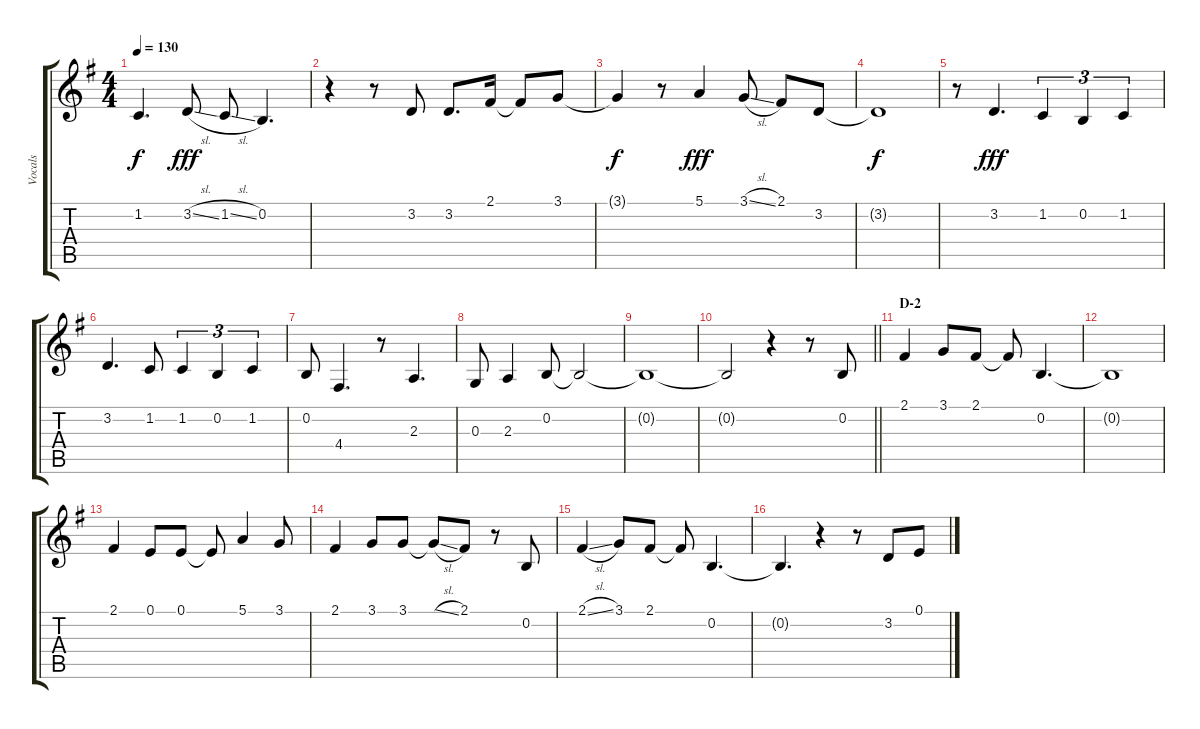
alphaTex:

\track ("Vocals" "Vocals") {instrument voiceoohs}
\staff {score tabs}
\tuning (E4 B3 G3 D3 A2 E2) {hide}
\ts (4 4)
\tempo 130
\clef g2
\ks g
1.2{t}.4{d dy f} 3.2{sl}.8{dy fff} 1.2{sl}.8 0.2.4{d} |
r.4 r.8 3.2.8 3.2.8{d} 2.1.16 2.1{t}.8 3.1.8 |
3.1{t}.4{dy f} r.8 5.1.4{dy fff} 3.1{sl}.8 2.1.8 3.2.8 |
3.2{t}.1{dy f} |
r.8 3.2.4{d dy fff} 1.2.4{tu (3 2)} 0.2.4{tu (3 2)} 1.2.4{tu (3 2)} |
3.2.4{d} 1.2.8 1.2.4{tu (3 2)} 0.2.4{tu (3 2)} 1.2.4{tu (3 2)} |
0.2.8 4.4.4{d} r.8 2.3.4{d} |
0.3.8 2.3.4 0.2.8 0.2{t}.2 |
0.2{t}.1 |
\barLineRight lightlight
0.2{t}.2 r.4 r.8 0.2.8 |
\section ("" "D-2")
2.1.4 3.1.8 2.1.8 2.1{t}.8 0.2.4{d} |
0.2{t}.1 |
2.1.4 0.1.8 0.1.8 0.1{t}.8 5.1.4 3.1.8 |
2.1.4 3.1.8 3.1.8 3.1{sl t}.8 2.1.8 r.8 0.2.8 |
2.1{sl}.4 3.1.8 2.1.8 2.1{t}.8 0.2.4{d} |
0.2{t}.4{d} r.4 r.8 3.2.8 0.1.8
